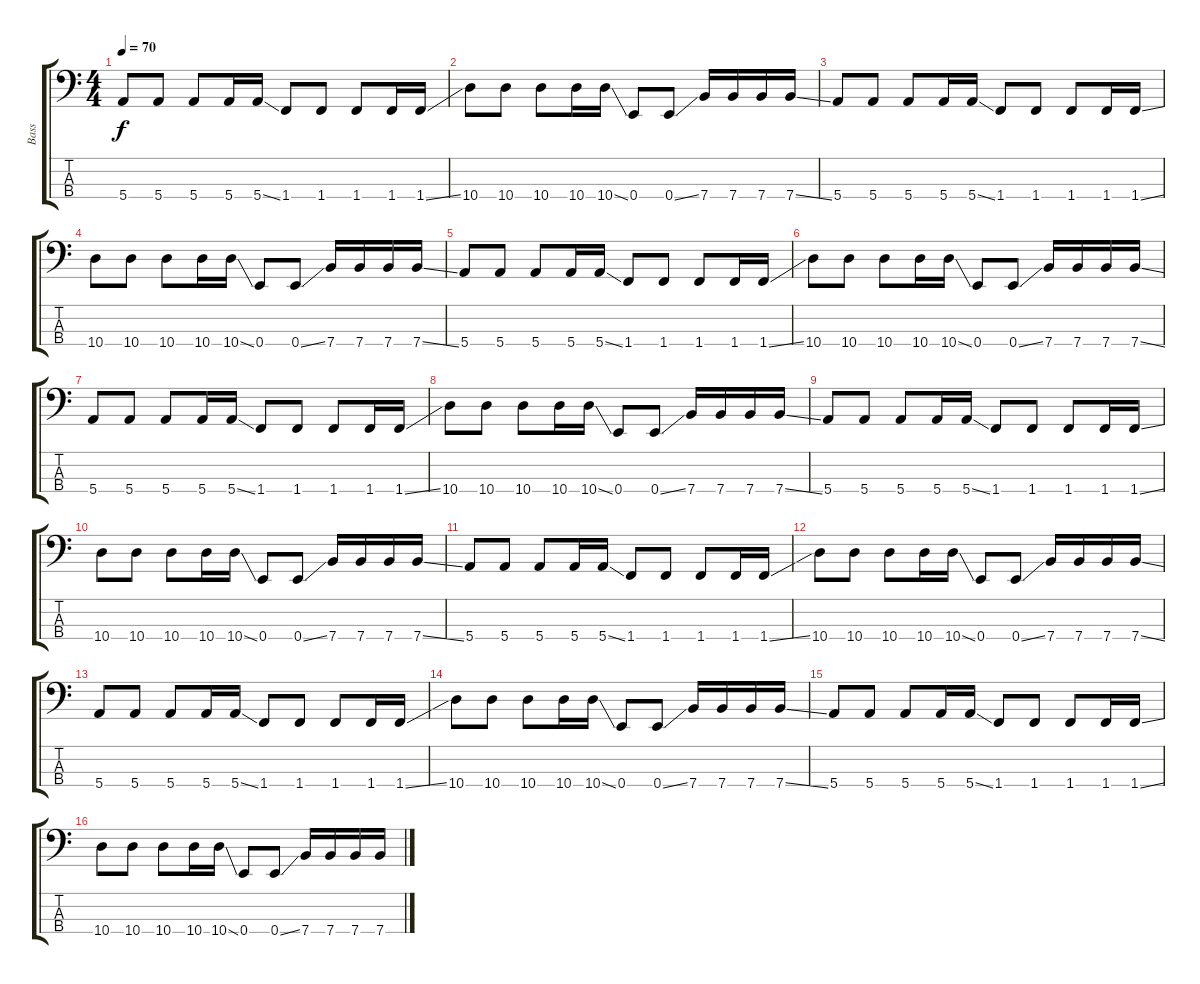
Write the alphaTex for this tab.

\track ("Bass" "Bass") {instrument electricbasspick}
\staff {score tabs}
\tuning (G2 D2 A1 E1) {hide}
\ts (4 4)
\tempo 70
\clef f4
\ks c
5.4.8{dy f} 5.4.8 5.4.8 5.4.16 5.4{ss}.16 1.4.8 1.4.8 1.4.8 1.4.16 1.4{ss}.16 |
10.4.8 10.4.8 10.4.8 10.4.16 10.4{ss}.16 0.4.8 0.4{ss}.8 7.4.16 7.4.16 7.4.16 7.4{ss}.16 |
5.4.8 5.4.8 5.4.8 5.4.16 5.4{ss}.16 1.4.8 1.4.8 1.4.8 1.4.16 1.4{ss}.16 |
10.4.8 10.4.8 10.4.8 10.4.16 10.4{ss}.16 0.4.8 0.4{ss}.8 7.4.16 7.4.16 7.4.16 7.4{ss}.16 |
5.4.8 5.4.8 5.4.8 5.4.16 5.4{ss}.16 1.4.8 1.4.8 1.4.8 1.4.16 1.4{ss}.16 |
10.4.8 10.4.8 10.4.8 10.4.16 10.4{ss}.16 0.4.8 0.4{ss}.8 7.4.16 7.4.16 7.4.16 7.4{ss}.16 |
5.4.8 5.4.8 5.4.8 5.4.16 5.4{ss}.16 1.4.8 1.4.8 1.4.8 1.4.16 1.4{ss}.16 |
10.4.8 10.4.8 10.4.8 10.4.16 10.4{ss}.16 0.4.8 0.4{ss}.8 7.4.16 7.4.16 7.4.16 7.4{ss}.16 |
5.4.8 5.4.8 5.4.8 5.4.16 5.4{ss}.16 1.4.8 1.4.8 1.4.8 1.4.16 1.4{ss}.16 |
10.4.8 10.4.8 10.4.8 10.4.16 10.4{ss}.16 0.4.8 0.4{ss}.8 7.4.16 7.4.16 7.4.16 7.4{ss}.16 |
5.4.8 5.4.8 5.4.8 5.4.16 5.4{ss}.16 1.4.8 1.4.8 1.4.8 1.4.16 1.4{ss}.16 |
10.4.8 10.4.8 10.4.8 10.4.16 10.4{ss}.16 0.4.8 0.4{ss}.8 7.4.16 7.4.16 7.4.16 7.4{ss}.16 |
5.4.8 5.4.8 5.4.8 5.4.16 5.4{ss}.16 1.4.8 1.4.8 1.4.8 1.4.16 1.4{ss}.16 |
10.4.8 10.4.8 10.4.8 10.4.16 10.4{ss}.16 0.4.8 0.4{ss}.8 7.4.16 7.4.16 7.4.16 7.4{ss}.16 |
5.4.8 5.4.8 5.4.8 5.4.16 5.4{ss}.16 1.4.8 1.4.8 1.4.8 1.4.16 1.4{ss}.16 |
10.4.8 10.4.8 10.4.8 10.4.16 10.4{ss}.16 0.4.8 0.4{ss}.8 7.4.16 7.4.16 7.4.16 7.4{ss}.16
